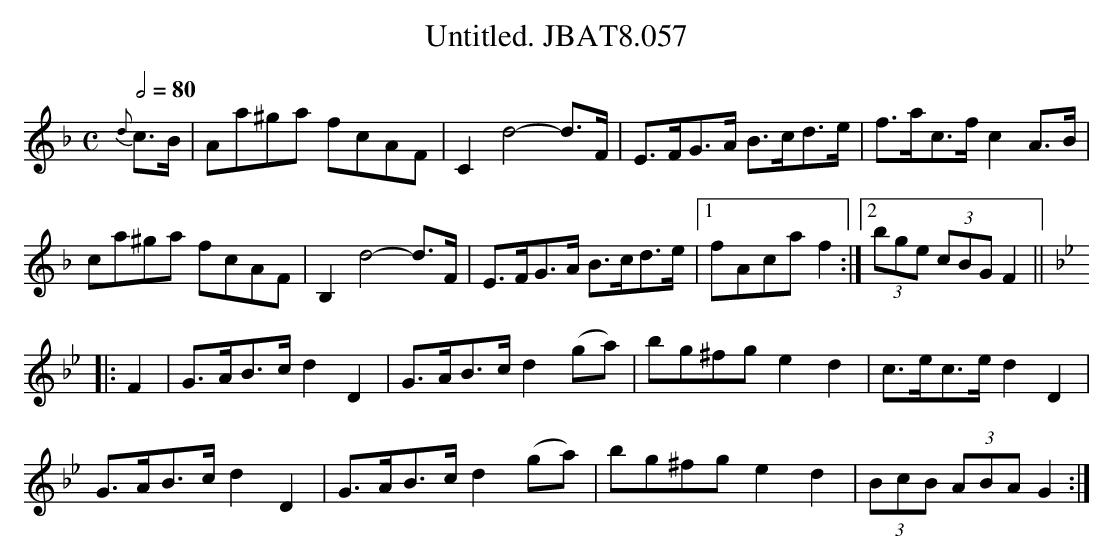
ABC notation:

X:1
T:Untitled. JBAT8.057
Q:1/2=80
M:C
L:1/8
K:F
{d}c>B|Aa^ga fcAF|C2 d4-d>F|E>FG>A B>cd>e|f>ac>fc2A>B|
ca^ga fcAF|B,2d4-d>F|E>FG>A B>cd>e|1fAcaf2:|2(3bge (3cBGF2||
K:Gm
|:F2|G>AB>cd2D2|G>AB>cd2(ga)|bg^fge2d2|c>ec>ed2D2|
G>AB>c d2D2|G>AB>cd2(ga)|bg^fge2d2|(3BcB (3ABAG2:|
